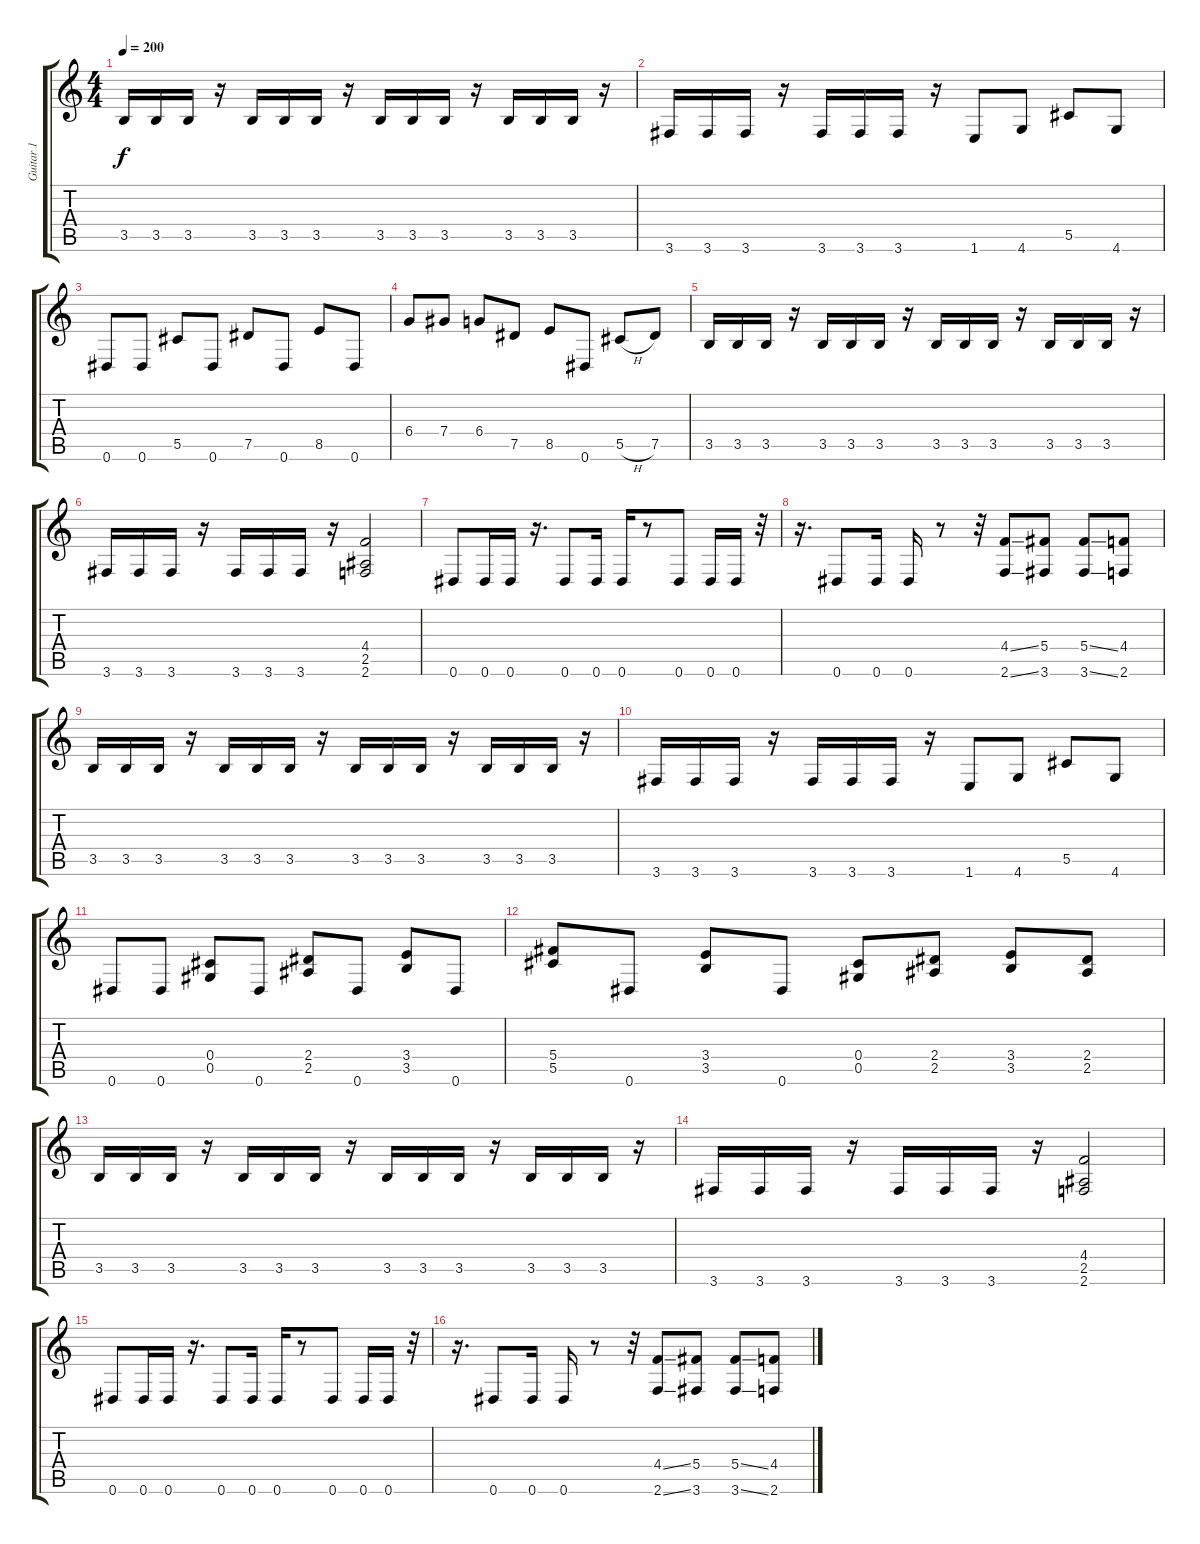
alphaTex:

\track ("Guitar 1" "Guitar 1") {instrument overdrivenguitar}
\staff {score tabs}
\tuning (Eb4 Bb3 Gb3 Db3 Ab2 Eb2) {hide}
\ts (4 4)
\tempo 200
\clef g2
\ks c
3.5.16{dy f} 3.5.16 3.5.16 r.16 3.5.16 3.5.16 3.5.16 r.16 3.5.16 3.5.16 3.5.16 r.16 3.5.16 3.5.16 3.5.16 r.16 |
3.6.16 3.6.16 3.6.16 r.16 3.6.16 3.6.16 3.6.16 r.16 1.6.8 4.6.8 5.5.8 4.6.8 |
0.6.8 0.6.8 5.5.8 0.6.8 7.5.8 0.6.8 8.5.8 0.6.8 |
6.4.8 7.4.8 6.4.8 7.5.8 8.5.8 0.6.8 5.5{h}.8 7.5.8 |
3.5.16 3.5.16 3.5.16 r.16 3.5.16 3.5.16 3.5.16 r.16 3.5.16 3.5.16 3.5.16 r.16 3.5.16 3.5.16 3.5.16 r.16 |
3.6.16 3.6.16 3.6.16 r.16 3.6.16 3.6.16 3.6.16 r.16 (4.4 2.5 2.6).2 |
0.6.8 0.6.16 0.6.16 r.16{d} 0.6.8 0.6.16 0.6.16 r.8 0.6.8 0.6.16 0.6.16 r.32 |
r.16{d} 0.6.8 0.6.16 0.6.16 r.8 r.32 (4.4{ss} 2.6{ss}).8 (5.4 3.6).8 (5.4{ss} 3.6{ss}).8 (4.4 2.6).8 |
3.5.16 3.5.16 3.5.16 r.16 3.5.16 3.5.16 3.5.16 r.16 3.5.16 3.5.16 3.5.16 r.16 3.5.16 3.5.16 3.5.16 r.16 |
3.6.16 3.6.16 3.6.16 r.16 3.6.16 3.6.16 3.6.16 r.16 1.6.8 4.6.8 5.5.8 4.6.8 |
0.6.8 0.6.8 (0.4 0.5).8 0.6.8 (2.4 2.5).8 0.6.8 (3.4 3.5).8 0.6.8 |
(5.4 5.5).8 0.6.8 (3.4 3.5).8 0.6.8 (0.4 0.5).8 (2.4 2.5).8 (3.4 3.5).8 (2.4 2.5).8 |
3.5.16 3.5.16 3.5.16 r.16 3.5.16 3.5.16 3.5.16 r.16 3.5.16 3.5.16 3.5.16 r.16 3.5.16 3.5.16 3.5.16 r.16 |
3.6.16 3.6.16 3.6.16 r.16 3.6.16 3.6.16 3.6.16 r.16 (4.4 2.5 2.6).2 |
0.6.8 0.6.16 0.6.16 r.16{d} 0.6.8 0.6.16 0.6.16 r.8 0.6.8 0.6.16 0.6.16 r.32 |
r.16{d} 0.6.8 0.6.16 0.6.16 r.8 r.32 (4.4{ss} 2.6{ss}).8 (5.4 3.6).8 (5.4{ss} 3.6{ss}).8 (4.4 2.6).8
